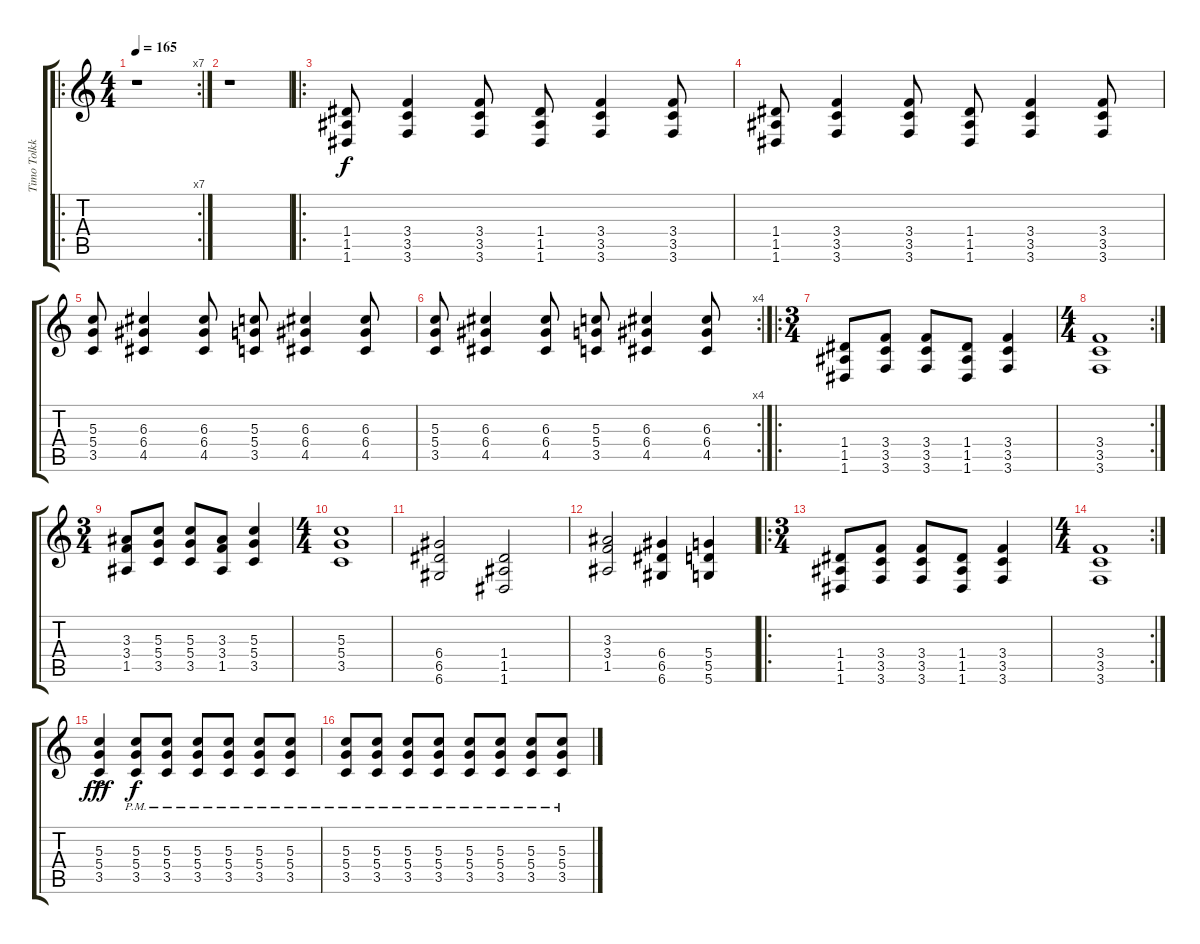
\track ("Timo Tolkki" "Timo Tolkk") {instrument distortionguitar}
\staff {score tabs}
\tuning (E4 B3 G3 D3 A2 D2) {hide}
\ro
\rc 7
\ts (4 4)
\tempo 165
\clef g2
\ks c
r.1{dy f instrument distortionguitar} |
r.1 |
\ro
(1.4 1.5 1.6).8 (3.4 3.5 3.6).4 (3.4 3.5 3.6).8 (1.4 1.5 1.6).8 (3.4 3.5 3.6).4 (3.4 3.5 3.6).8 |
(1.4 1.5 1.6).8 (3.4 3.5 3.6).4 (3.4 3.5 3.6).8 (1.4 1.5 1.6).8 (3.4 3.5 3.6).4 (3.4 3.5 3.6).8 |
(5.3 5.4 3.5).8 (6.3 6.4 4.5).4 (6.3 6.4 4.5).8 (5.3 5.4 3.5).8 (6.3 6.4 4.5).4 (6.3 6.4 4.5).8 |
\rc 4
(5.3 5.4 3.5).8 (6.3 6.4 4.5).4 (6.3 6.4 4.5).8 (5.3 5.4 3.5).8 (6.3 6.4 4.5).4 (6.3 6.4 4.5).8 |
\ro
\ts (3 4)
(1.4 1.5 1.6).8 (3.4 3.5 3.6).8 (3.4 3.5 3.6).8 (1.4 1.5 1.6).8 (3.4 3.5 3.6).4 |
\rc 2
\ts (4 4)
(3.4 3.5 3.6).1 |
\ts (3 4)
(3.3 3.4 1.5).8 (5.3 5.4 3.5).8 (5.3 5.4 3.5).8 (3.3 3.4 1.5).8 (5.3 5.4 3.5).4 |
\ts (4 4)
(5.3 5.4 3.5).1 |
(6.4 6.5 6.6).2 (1.4 1.5 1.6).2 |
(3.3 3.4 1.5).2 (6.4 6.5 6.6).4 (5.4 5.5 5.6).4 |
\ro
\ts (3 4)
(1.4 1.5 1.6).8 (3.4 3.5 3.6).8 (3.4 3.5 3.6).8 (1.4 1.5 1.6).8 (3.4 3.5 3.6).4 |
\rc 2
\ts (4 4)
(3.4 3.5 3.6).1 |
(5.3 5.4{ac} 3.5).4{dy fff} (5.3 5.4 3.5{pm}).8{dy f} (5.3 5.4 3.5{pm}).8 (5.3 5.4 3.5{pm}).8 (5.3 5.4{pm} 3.5).8 (5.3 5.4{pm} 3.5).8 (5.3 5.4{pm} 3.5).8 |
(5.3 5.4{pm} 3.5).8 (5.3 5.4{pm} 3.5).8 (5.3 5.4{pm} 3.5).8 (5.3 5.4{pm} 3.5).8 (5.3 5.4{pm} 3.5).8 (5.3 5.4{pm} 3.5).8 (5.3 5.4{pm} 3.5).8 (5.3 5.4{pm} 3.5).8
